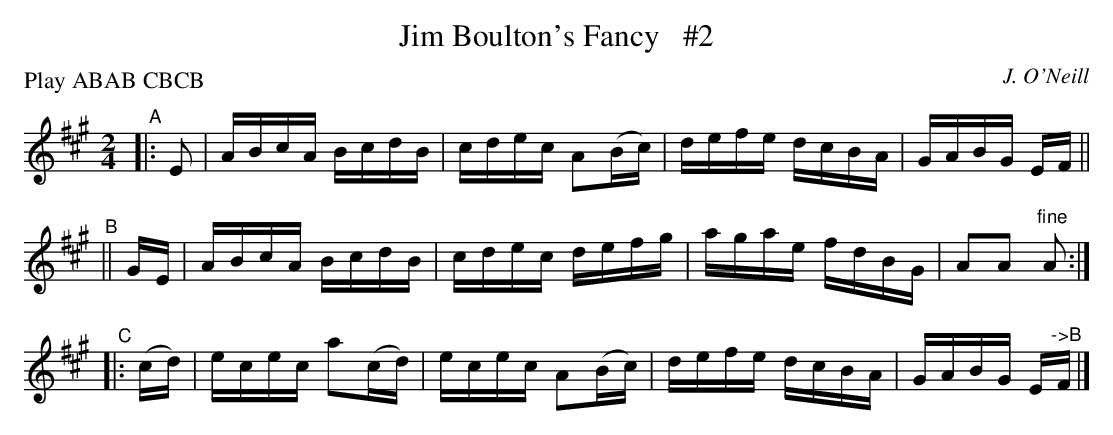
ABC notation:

X:1
T: Jim Boulton's Fancy   #2
O: J. O'Neill
P: Play ABAB CBCB
M: 2/4
L: 1/16
K: A
"^A"|: E2  | ABcA  BcdB  | cdec A2(Bc) | defe dcBA | GABG EF ||
"^B"|| GE  | ABcA  BcdB  | cdec  defg  | agae fdBG | A2A2 "^fine"A2 :|
"^C"|:(cd) | ecec a2(cd) | ecec A2(Bc) | defe dcBA | GABG E"^->B"F |]
